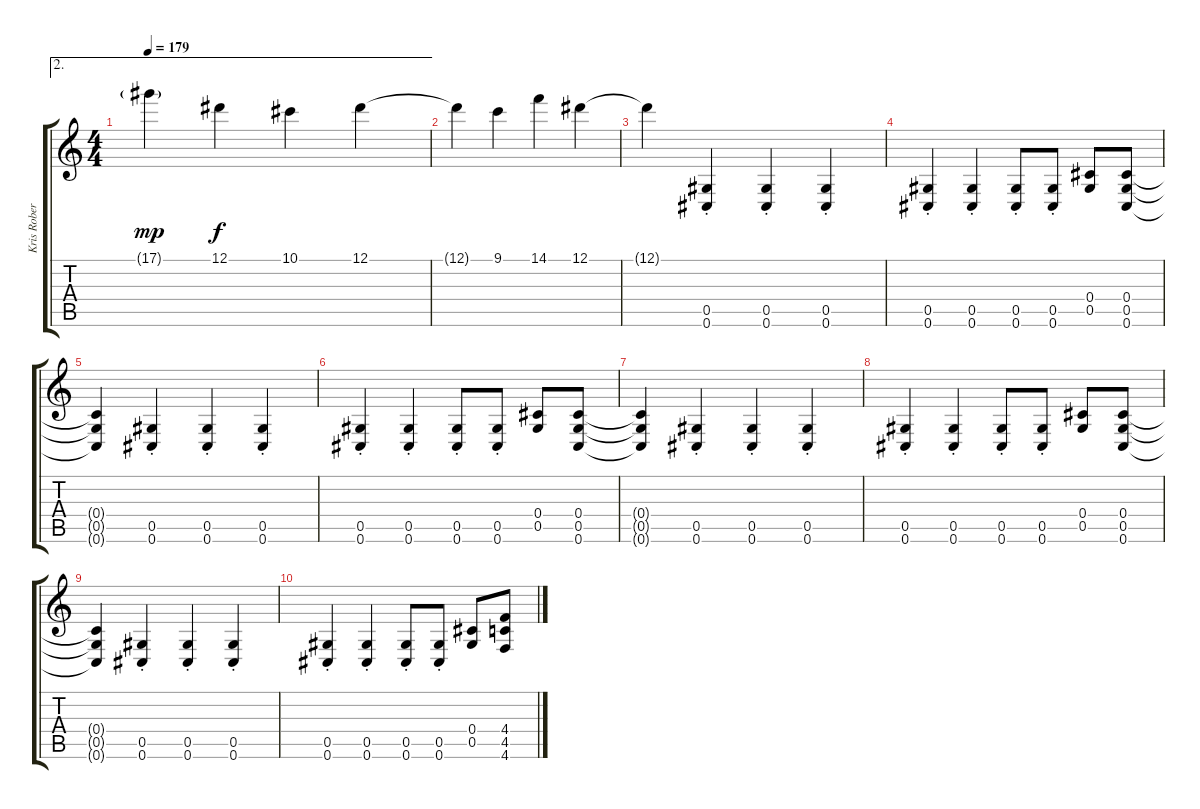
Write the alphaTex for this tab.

\track ("Kris Roberts" "Kris Rober") {instrument overdrivenguitar}
\staff {score tabs}
\tuning (Eb4 Bb3 Gb3 Db3 Ab2 Db2) {hide}
\ae 2
\ts (4 4)
\tempo 179
\clef g2
\ks c
17.1{g}.4{dy mp} 12.1.4{dy f} 10.1.4 12.1.4 |
12.1{t}.4 9.1.4 14.1.4 12.1.4 |
12.1{t}.4 (0.5{st} 0.6{st}).4 (0.5{st} 0.6{st}).4 (0.5{st} 0.6{st}).4 |
(0.5{st} 0.6{st}).4 (0.5{st} 0.6{st}).4 (0.5{st} 0.6{st}).8 (0.5{st} 0.6{st}).8 (0.4 0.5).8 (0.4 0.5 0.6).8 |
(0.4{t} 0.5{t} 0.6{t}).4 (0.5{st} 0.6{st}).4 (0.5{st} 0.6{st}).4 (0.5{st} 0.6{st}).4 |
(0.5{st} 0.6{st}).4 (0.5{st} 0.6{st}).4 (0.5{st} 0.6{st}).8 (0.5{st} 0.6{st}).8 (0.4 0.5).8 (0.4 0.5 0.6).8 |
(0.4{t} 0.5{t} 0.6{t}).4 (0.5{st} 0.6{st}).4 (0.5{st} 0.6{st}).4 (0.5{st} 0.6{st}).4 |
(0.5{st} 0.6{st}).4 (0.5{st} 0.6{st}).4 (0.5{st} 0.6{st}).8 (0.5{st} 0.6{st}).8 (0.4 0.5).8 (0.4 0.5 0.6).8 |
(0.4{t} 0.5{t} 0.6{t}).4 (0.5{st} 0.6{st}).4 (0.5{st} 0.6{st}).4 (0.5{st} 0.6{st}).4 |
(0.5{st} 0.6{st}).4 (0.5{st} 0.6{st}).4 (0.5{st} 0.6{st}).8 (0.5{st} 0.6{st}).8 (0.4 0.5).8 (4.4 4.5 4.6).8
